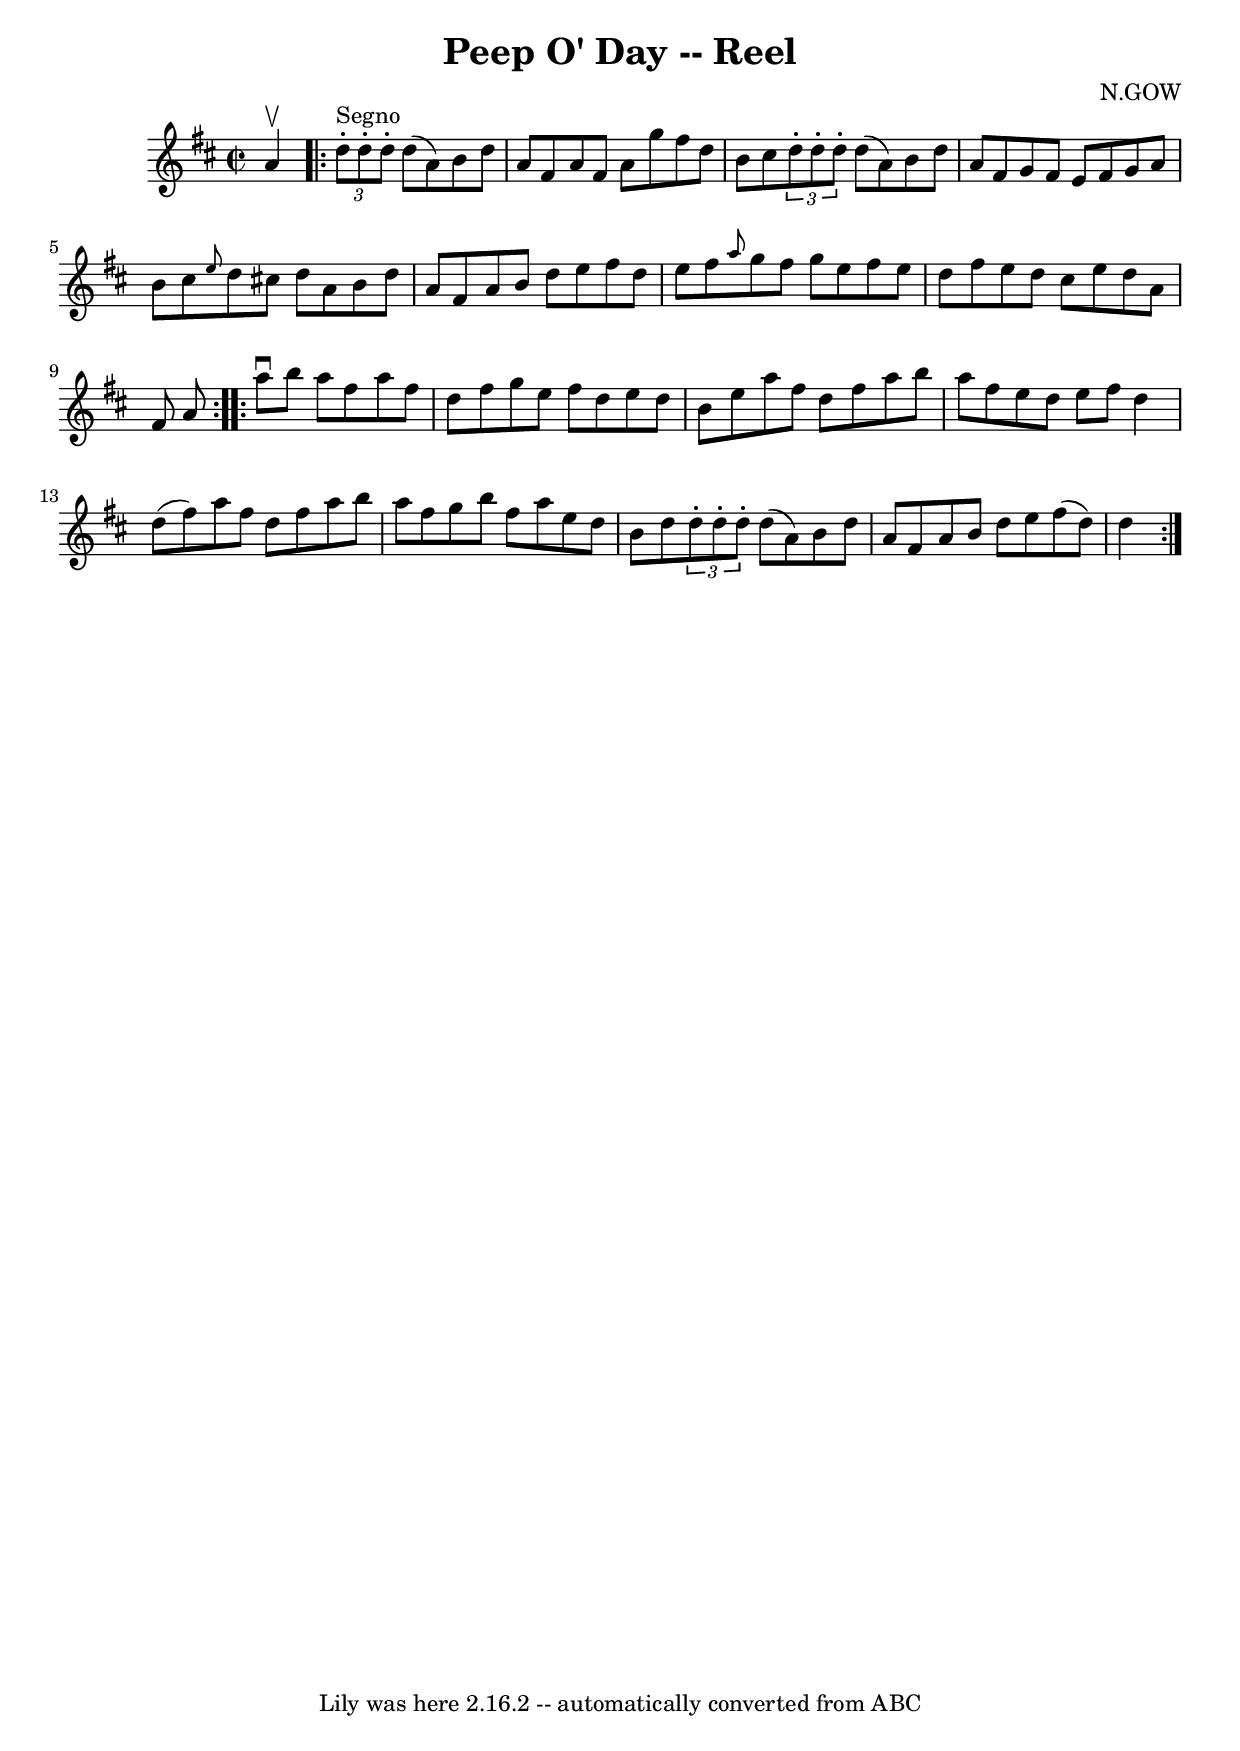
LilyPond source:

\version "2.16.2"
\include "Mammoth.ily"
\header {
  %% book = "Ryan's Mammoth Collection"
  composer = "N.GOW"
  crossRefNumber = "1"
  footnotes = "\\\\258"
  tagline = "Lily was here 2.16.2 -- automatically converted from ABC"
  title = "Peep O' Day -- Reel"

}
voicedefault =  {


  \override Staff.TimeSignature #'style = #'C
  \time 2/2 
  \key d \major
  a'4^\upbow   
  \repeat volta 2 {
    \times 2/3 {   
      d''8^"Segno"-. d''8 -. d''8 -. 
    } d''8 (a'8) b'8 d''8 a'8   
    fis'8    |
    a'8 fis'8 a'8 g''8 fis''8 d''8 b'8    
    cis''8    |
    \times 2/3 { d''8 -. d''8 -. d''8 -. 
	       } d''8 (
    a'8) b'8 d''8 a'8 fis'8    |
    g'8 fis'8 e'8    
    fis'8 g'8 a'8 b'8 cis''8    |
    \grace { e''8  
	   } d''8 
    cis''!8 d''8 a'8 b'8 d''8 a'8 fis'8    |
    a'8    
    b'8 d''8 e''8 fis''8 d''8 e''8 fis''8    |
    \grace {    
      a''8  
    } g''8 fis''8 g''8 e''8 fis''8 e''8 d''8 fis''8    
    |
    e''8 d''8 cis''8 e''8 d''8 a'8 fis'8 a'8    
  }   
  
  \repeat volta 2 {
    a''8^\downbow b''8 a''8 fis''8 a''8 fis''8 
    d''8 fis''8    |
    g''8 e''8 fis''8 d''8 e''8 d''8  
    b'8 e''8    |
    a''8 fis''8 d''8 fis''8 a''8 b''8    
    a''8 fis''8    |
    e''8 d''8 e''8 fis''8 d''4 d''8 (
    fis''8)   |
    a''8 fis''8 d''8 fis''8 a''8 b''8    
    a''8 fis''8    |
    g''8 b''8 fis''8 a''8 e''8 d''8    
    b'8 d''8    |
    \times 2/3 { d''8 -. d''8 -. d''8 -. 
	       } d''8 (
    a'8) b'8 d''8 a'8 fis'8    |
    a'8 b'8 d''8    
    e''8 fis''8 (d''8) d''4        
  }   

}

\score{
  <<

    \context Staff="default"
    {
      \voicedefault 
      
    }

  >>
  \layout {
    
  }
  \midi {
  }

}
